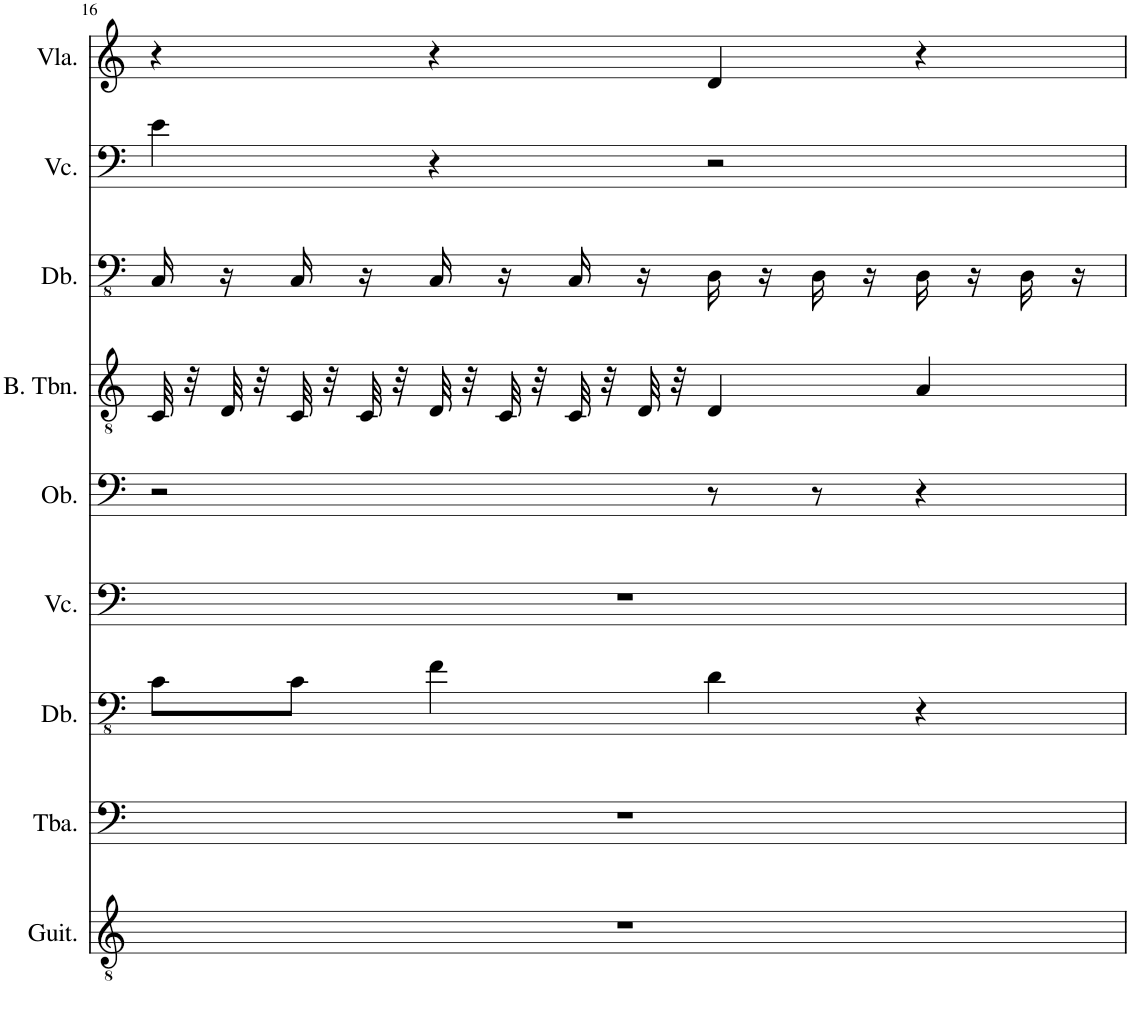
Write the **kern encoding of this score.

**kern	**kern	**kern	**kern	**kern	**kern	**kern	**kern	**kern
*part9	*part8	*part7	*part6	*part5	*part4	*part3	*part2	*part1
*staff9	*staff8	*staff7	*staff6	*staff5	*staff4	*staff3	*staff2	*staff1
*I"Classical Guitar	*I"Tuba	*I"Double Bass	*I"Violoncello	*I"Oboe	*I"Bass Trombone	*I"Double Bass	*I"Violoncello	*I"Viola
*I'Guit.	*I'Tba.	*I'Db.	*I'Vc.	*I'Ob.	*I'B. Tbn.	*I'Db.	*I'Vc.	*I'Vla.
!!LO:PB:g=z
*clefGv2	*clefF4	*clefFv4	*clefF4	*clefF4	*clefGv2	*clefFv4	*clefF4	*clefG2
*	*	*Trd7c12	*	*	*	*Trd7c12	*	*
*k[]	*k[]	*k[]	*k[]	*k[]	*k[]	*k[]	*k[]	*k[]
*M4/4	*M4/4	*M4/4	*M4/4	*M4/4	*M4/4	*M4/4	*M4/4	*M4/4
=16	=16	=16	=16	=16	=16	=16	=16	=16
1r	1r	8C\L	1r	2r	32C/	16CC/	4e\	4r
.	.	.	.	.	32r	.	.	.
.	.	.	.	.	32D/	16r	.	.
.	.	.	.	.	32r	.	.	.
.	.	8C\J	.	.	32C/	16CC/	.	.
.	.	.	.	.	32r	.	.	.
.	.	.	.	.	32C/	16r	.	.
.	.	.	.	.	32r	.	.	.
.	.	4F\	.	.	32D/	16CC/	4r	4r
.	.	.	.	.	32r	.	.	.
.	.	.	.	.	32C/	16r	.	.
.	.	.	.	.	32r	.	.	.
.	.	.	.	.	32C/	16CC/	.	.
.	.	.	.	.	32r	.	.	.
.	.	.	.	.	32D/	16r	.	.
.	.	.	.	.	32r	.	.	.
.	.	4D\	.	8r	4D/	16DD\	2r	4d/
.	.	.	.	.	.	16r	.	.
.	.	.	.	8r	.	16DD\	.	.
.	.	.	.	.	.	16r	.	.
.	.	4r	.	4r	4A/	16DD\	.	4r
.	.	.	.	.	.	16r	.	.
.	.	.	.	.	.	16DD\	.	.
.	.	.	.	.	.	16r	.	.
=	=	=	=	=	=	=	=	=
*-	*-	*-	*-	*-	*-	*-	*-	*-
